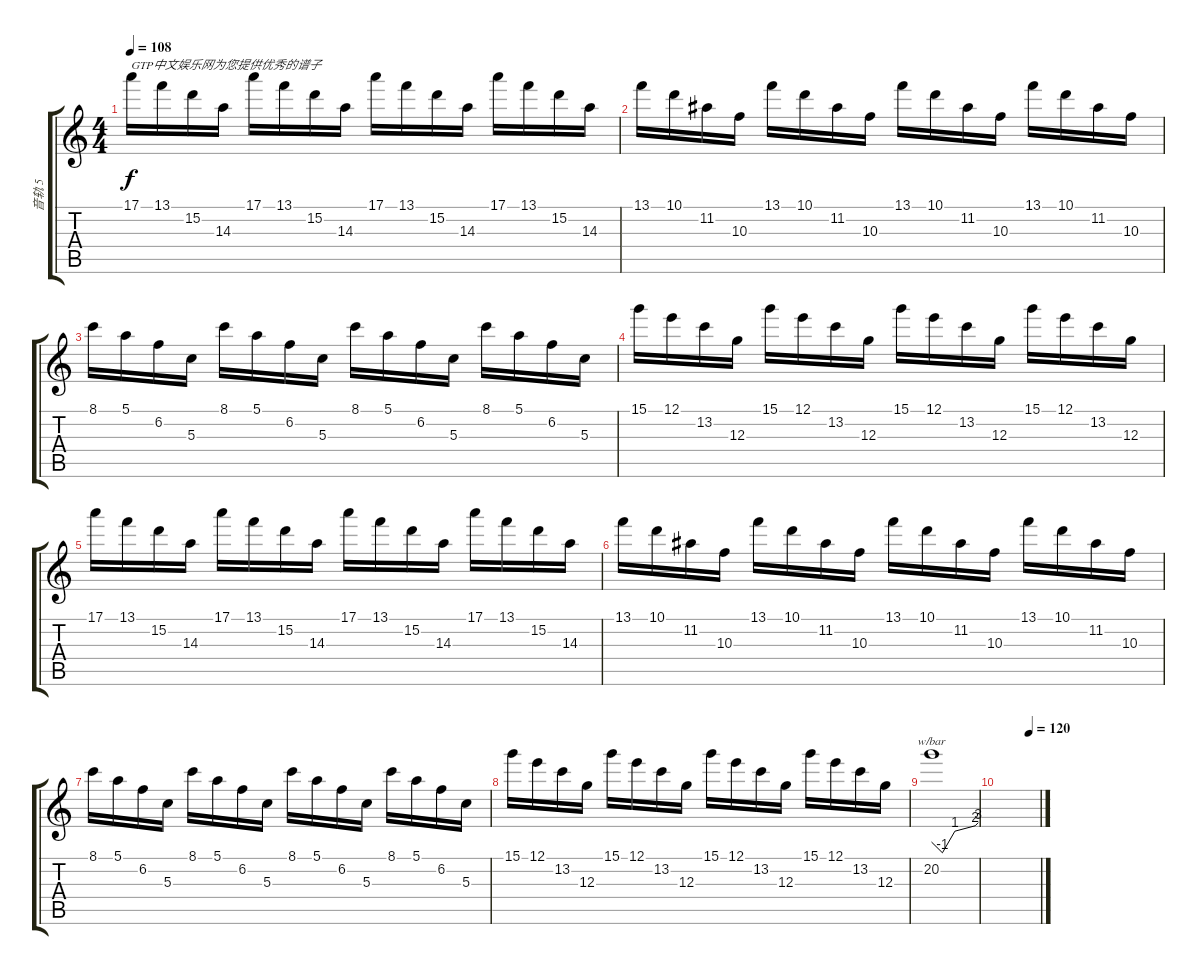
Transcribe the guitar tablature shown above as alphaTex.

\track ("音轨 5" "音轨 5") {instrument overdrivenguitar}
\staff {score tabs}
\tuning (E4 B3 G3 D3 A2 E2) {hide}
\ts (4 4)
\tempo 108
\clef g2
\ks c
17.1.16{txt "GTP中文娱乐网为您提供优秀的谱子" dy f} 13.1.16 15.2.16 14.3.16 17.1.16 13.1.16 15.2.16 14.3.16 17.1.16 13.1.16 15.2.16 14.3.16 17.1.16 13.1.16 15.2.16 14.3.16 |
13.1.16 10.1.16 11.2.16 10.3.16 13.1.16 10.1.16 11.2.16 10.3.16 13.1.16 10.1.16 11.2.16 10.3.16 13.1.16 10.1.16 11.2.16 10.3.16 |
8.1.16 5.1.16 6.2.16 5.3.16 8.1.16 5.1.16 6.2.16 5.3.16{txt ""} 8.1.16 5.1.16 6.2.16 5.3.16 8.1.16 5.1.16 6.2.16 5.3.16 |
15.1.16 12.1.16{txt ""} 13.2.16 12.3.16 15.1.16 12.1.16 13.2.16 12.3.16 15.1.16 12.1.16 13.2.16 12.3.16 15.1.16 12.1.16 13.2.16 12.3.16 |
17.1.16 13.1.16 15.2.16 14.3.16 17.1.16 13.1.16 15.2.16 14.3.16 17.1.16 13.1.16 15.2.16 14.3.16 17.1.16 13.1.16 15.2.16 14.3.16 |
13.1.16 10.1.16 11.2.16 10.3.16 13.1.16 10.1.16 11.2.16 10.3.16 13.1.16 10.1.16 11.2.16 10.3.16 13.1.16 10.1.16 11.2.16 10.3.16 |
8.1.16 5.1.16 6.2.16 5.3.16 8.1.16 5.1.16 6.2.16 5.3.16 8.1.16 5.1.16 6.2.16 5.3.16 8.1.16 5.1.16 6.2.16 5.3.16 |
15.1.16 12.1.16 13.2.16 12.3.16 15.1.16 12.1.16 13.2.16 12.3.16 15.1.16 12.1.16 13.2.16 12.3.16 15.1.16 12.1.16 13.2.16 12.3.16 |
20.2.1{tbe (custom default 0 0 14 -4 30 4 56 8 60 12)} |
\tempo (120 0.75)
